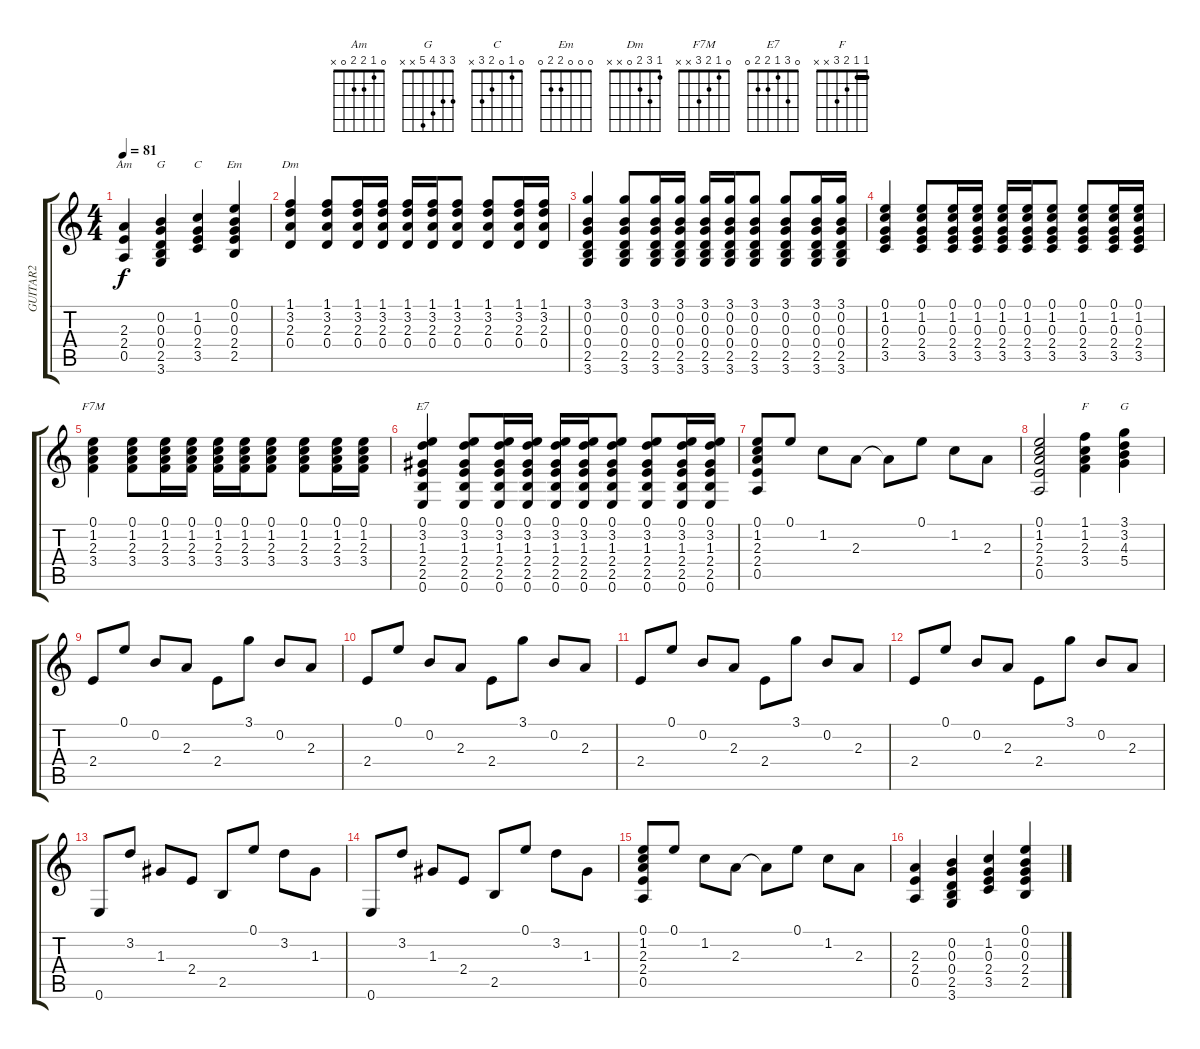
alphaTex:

\track ("GUITAR2" "GUITAR2") {instrument acousticguitarsteel}
\staff {score tabs}
\tuning (E4 B3 G3 D3 A2 E2) {hide}
\chord ("Am" 0 1 2 2 0 x)
\chord ("G" 3 0 0 0 2 3)
\chord ("C" 0 1 0 2 3 x)
\chord ("Em" 0 0 0 2 2 0)
\chord ("Dm" 1 3 2 0 x x)
\chord ("F7M" 0 1 2 3 x x)
\chord ("E7" 0 3 1 2 2 0)
\chord ("F" 1 1 2 3 x x) {barre 1}
\chord ("G" 3 3 4 5 x x)
\ts (4 4)
\tempo 81
\clef g2
\ks c
(2.3 2.4 0.5).4{ch "Am" dy f} (0.2 0.3 0.4 2.5 3.6).4{ch "G"} (1.2 0.3 2.4 3.5).4{ch "C"} (0.1 0.2 0.3 2.4 2.5).4{ch "Em"} |
(1.1 3.2 2.3 0.4).4{ch "Dm"} (1.1 3.2 2.3 0.4).8 (1.1 3.2 2.3 0.4).16 (1.1 3.2 2.3 0.4).16 (1.1 3.2 2.3 0.4).16 (1.1 3.2 2.3 0.4).16 (1.1 3.2 2.3 0.4).8 (1.1 3.2 2.3 0.4).8 (1.1 3.2 2.3 0.4).16 (1.1 3.2 2.3 0.4).16 |
(3.1 0.2 0.3 0.4 2.5 3.6).4 (3.1 0.2 0.3 0.4 2.5 3.6).8 (3.1 0.2 0.3 0.4 2.5 3.6).16 (3.1 0.2 0.3 0.4 2.5 3.6).16 (3.1 0.2 0.3 0.4 2.5 3.6).16 (3.1 0.2 0.3 0.4 2.5 3.6).16 (3.1 0.2 0.3 0.4 2.5 3.6).8 (3.1 0.2 0.3 0.4 2.5 3.6).8 (3.1 0.2 0.3 0.4 2.5 3.6).16 (3.1 0.2 0.3 0.4 2.5 3.6).16 |
(0.1 1.2 0.3 2.4 3.5).4 (0.1 1.2 0.3 2.4 3.5).8 (0.1 1.2 0.3 2.4 3.5).16 (0.1 1.2 0.3 2.4 3.5).16 (0.1 1.2 0.3 2.4 3.5).16 (0.1 1.2 0.3 2.4 3.5).16 (0.1 1.2 0.3 2.4 3.5).8 (0.1 1.2 0.3 2.4 3.5).8 (0.1 1.2 0.3 2.4 3.5).16 (0.1 1.2 0.3 2.4 3.5).16 |
(0.1 1.2 2.3 3.4).4{ch "F7M"} (0.1 1.2 2.3 3.4).8 (0.1 1.2 2.3 3.4).16 (0.1 1.2 2.3 3.4).16 (0.1 1.2 2.3 3.4).16 (0.1 1.2 2.3 3.4).16 (0.1 1.2 2.3 3.4).8 (0.1 1.2 2.3 3.4).8 (0.1 1.2 2.3 3.4).16 (0.1 1.2 2.3 3.4).16 |
(0.1 3.2 1.3 2.4 2.5 0.6).4{ch "E7"} (0.1 3.2 1.3 2.4 2.5 0.6).8 (0.1 3.2 1.3 2.4 2.5 0.6).16 (0.1 3.2 1.3 2.4 2.5 0.6).16 (0.1 3.2 1.3 2.4 2.5 0.6).16 (0.1 3.2 1.3 2.4 2.5 0.6).16 (0.1 3.2 1.3 2.4 2.5 0.6).8 (0.1 3.2 1.3 2.4 2.5 0.6).8 (0.1 3.2 1.3 2.4 2.5 0.6).16 (0.1 3.2 1.3 2.4 2.5 0.6).16 |
(0.1 1.2 2.3 2.4 0.5).8 0.1.8 1.2.8 2.3.8 2.3{t}.8 0.1.8 1.2.8 2.3.8 |
(0.1 1.2 2.3 2.4 0.5).2 (1.1 1.2 2.3 3.4).4{ch "F"} (3.1 3.2 4.3 5.4).4{ch "G"} |
2.4.8 0.1.8 0.2.8 2.3.8 2.4.8 3.1.8 0.2.8 2.3.8 |
2.4.8 0.1.8 0.2.8 2.3.8 2.4.8 3.1.8 0.2.8 2.3.8 |
2.4.8 0.1.8 0.2.8 2.3.8 2.4.8 3.1.8 0.2.8 2.3.8 |
2.4.8 0.1.8 0.2.8 2.3.8 2.4.8 3.1.8 0.2.8 2.3.8 |
0.6.8 3.2.8 1.3.8 2.4.8 2.5.8 0.1.8 3.2.8 1.3.8 |
0.6.8 3.2.8 1.3.8 2.4.8 2.5.8 0.1.8 3.2.8 1.3.8 |
(0.1 1.2 2.3 2.4 0.5).8 0.1.8 1.2.8 2.3.8 2.3{t}.8 0.1.8 1.2.8 2.3.8 |
(2.3 2.4 0.5).4 (0.2 0.3 0.4 2.5 3.6).4 (1.2 0.3 2.4 3.5).4 (0.1 0.2 0.3 2.4 2.5).4
